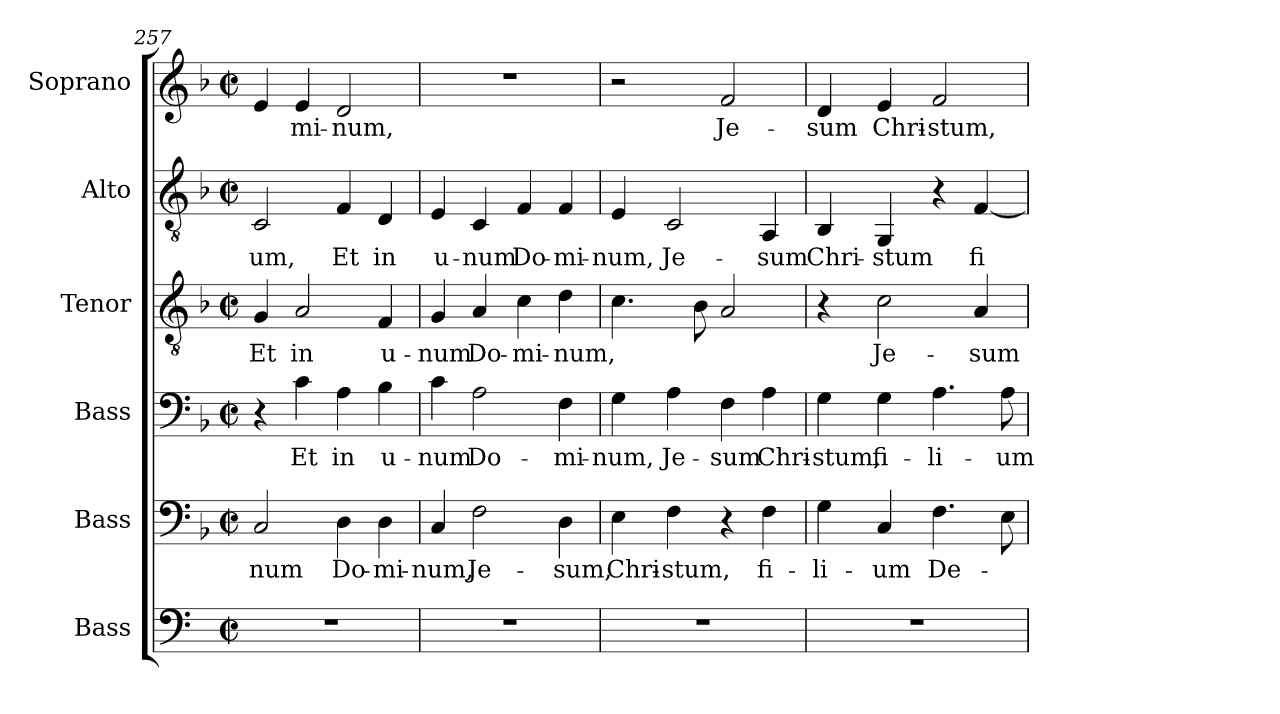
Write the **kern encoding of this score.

**kern	**kern	**text	**kern	**text	**kern	**text	**kern	**text	**kern	**text
*part6	*part5	*part5	*part4	*part4	*part3	*part3	*part2	*part2	*part1	*part1
*staff6	*staff5	*staff5	*staff4	*staff4	*staff3	*staff3	*staff2	*staff2	*staff1	*staff1
*I"Bass	*I"Bass	*	*I"Bass	*	*I"Tenor	*	*I"Alto	*	*I"Soprano	*
*I'B.	*I'B.	*	*I'B.	*	*I'T.	*	*I'A.	*	*I'S.	*
*clefF4	*clefF4	*	*clefF4	*	*clefGv2	*	*clefGv2	*	*clefG2	*
*	*	*	*	*	*ITrd7c12	*	*	*	*	*
*k[]	*k[b-]	*	*k[b-]	*	*k[b-]	*	*k[b-]	*	*k[b-]	*
*C:	*F:	*	*F:	*	*F:	*	*F:	*	*F:	*
*M2/2	*M2/2	*	*M2/2	*	*M2/2	*	*M2/2	*	*M2/2	*
*met(c|)	*met(c|)	*	*met(c|)	*	*met(c|)	*	*met(c|)	*	*met(c|)	*
=257	=257	=257	=257	=257	=257	=257	=257	=257	=257	=257
!	!	!LO:LY:b:color=#000000	!	!	!	!	!	!	!	!
!	!	!	!	!	!	!LO:LY:b:color=#000000	!	!	!	!
!	!	!	!	!	!	!	!	!LO:LY:b:color=#000000	!	!
1r	2Ci/	-num	4r	.	4GGi/	Et	2Ci/	-um,	4ei/	.
!	!	!	!	!LO:LY:b:color=#000000	!	!	!	!	!	!
!	!	!	!	!	!	!LO:LY:b:color=#000000	!	!	!	!
!	!	!	!	!	!	!	!	!	!	!LO:LY:b:color=#000000
.	.	.	4ci\	Et	2AAi/	in	.	.	4ei/	-mi-
!	!	!LO:LY:b:color=#000000	!	!	!	!	!	!	!	!
!	!	!	!	!LO:LY:b:color=#000000	!	!	!	!	!	!
!	!	!	!	!	!	!	!	!LO:LY:b:color=#000000	!	!
!	!	!	!	!	!	!	!	!	!	!LO:LY:b:color=#000000
.	4Di\	Do-	4Ai\	in	.	.	4Fi/	Et	2di/	-num,
!	!	!LO:LY:b:color=#000000	!	!	!	!	!	!	!	!
!	!	!	!	!LO:LY:b:color=#000000	!	!	!	!	!	!
!	!	!	!	!	!	!LO:LY:b:color=#000000	!	!	!	!
!	!	!	!	!	!	!	!	!LO:LY:b:color=#000000	!	!
.	4Di\	-mi-	4B-i\	u-	4FFi/	u-	4Di/	in	.	.
=258	=258	=258	=258	=258	=258	=258	=258	=258	=258	=258
!	!	!LO:LY:b:color=#000000	!	!	!	!	!	!	!	!
!	!	!	!	!LO:LY:b:color=#000000	!	!	!	!	!	!
!	!	!	!	!	!	!LO:LY:b:color=#000000	!	!	!	!
!	!	!	!	!	!	!	!	!LO:LY:b:color=#000000	!	!
1r	4Ci/	-num,	4ci\	-num	4GGi/	-num	4Ei/	u-	1r	.
!	!	!LO:LY:b:color=#000000	!	!	!	!	!	!	!	!
!	!	!	!	!LO:LY:b:color=#000000	!	!	!	!	!	!
!	!	!	!	!	!	!LO:LY:b:color=#000000	!	!	!	!
!	!	!	!	!	!	!	!	!LO:LY:b:color=#000000	!	!
.	2Fi\	Je-	2Ai\	Do-	4AAi/	Do-	4Ci/	-num	.	.
!	!	!	!	!	!	!LO:LY:b:color=#000000	!	!	!	!
!	!	!	!	!	!	!	!	!LO:LY:b:color=#000000	!	!
.	.	.	.	.	4Ci\	-mi-	4Fi/	Do-	.	.
!	!	!LO:LY:b:color=#000000	!	!	!	!	!	!	!	!
!	!	!	!	!LO:LY:b:color=#000000	!	!	!	!	!	!
!	!	!	!	!	!	!LO:LY:b:color=#000000	!	!	!	!
!	!	!	!	!	!	!	!	!LO:LY:b:color=#000000	!	!
.	4Di\	-sum,	4Fi\	-mi-	4Di\	-num,	4Fi/	-mi-	.	.
=259	=259	=259	=259	=259	=259	=259	=259	=259	=259	=259
!	!	!LO:LY:b:color=#000000	!	!	!	!	!	!	!	!
!	!	!	!	!LO:LY:b:color=#000000	!	!	!	!	!	!
!	!	!	!	!	!	!	!	!LO:LY:b:color=#000000	!	!
1r	4Ei\	Chri-	4Gi\	-num,	4.Ci\	.	4Ei/	-num,	2r	.
!	!	!LO:LY:b:color=#000000	!	!	!	!	!	!	!	!
!	!	!	!	!LO:LY:b:color=#000000	!	!	!	!	!	!
!	!	!	!	!	!	!	!	!LO:LY:b:color=#000000	!	!
.	4Fi\	-stum,	4Ai\	Je-	.	.	2Ci/	Je-	.	.
.	.	.	.	.	8BB-i\	.	.	.	.	.
!	!	!	!	!LO:LY:b:color=#000000	!	!	!	!	!	!
!	!	!	!	!	!	!	!	!	!	!LO:LY:b:color=#000000
.	4r	.	4Fi\	-sum	2AAi/	.	.	.	2fi/	Je-
!	!	!LO:LY:b:color=#000000	!	!	!	!	!	!	!	!
!	!	!	!	!LO:LY:b:color=#000000	!	!	!	!	!	!
!	!	!	!	!	!	!	!	!LO:LY:b:color=#000000	!	!
.	4Fi\	fi-	4Ai\	Chri-	.	.	4AAi/	-sum	.	.
=260	=260	=260	=260	=260	=260	=260	=260	=260	=260	=260
!	!	!LO:LY:b:color=#000000	!	!	!	!	!	!	!	!
!	!	!	!	!LO:LY:b:color=#000000	!	!	!	!	!	!
!	!	!	!	!	!	!	!	!LO:LY:b:color=#000000	!	!
!	!	!	!	!	!	!	!	!	!	!LO:LY:b:color=#000000
1r	4Gi\	-li-	4Gi\	-stum,	4r	.	4BB-i/	Chri-	4di/	-sum
!	!	!LO:LY:b:color=#000000	!	!	!	!	!	!	!	!
!	!	!	!	!LO:LY:b:color=#000000	!	!	!	!	!	!
!	!	!	!	!	!	!LO:LY:b:color=#000000	!	!	!	!
!	!	!	!	!	!	!	!	!LO:LY:b:color=#000000	!	!
!	!	!	!	!	!	!	!	!	!	!LO:LY:b:color=#000000
.	4Ci/	-um	4Gi\	fi-	2Ci\	Je-	4GGi/	-stum	4ei/	Chri-
!	!	!LO:LY:b:color=#000000	!	!	!	!	!	!	!	!
!	!	!	!	!LO:LY:b:color=#000000	!	!	!	!	!	!
!	!	!	!	!	!	!	!	!	!	!LO:LY:b:color=#000000
.	4.Fi\	De-	4.Ai\	-li-	.	.	4r	.	2fi/	-stum,
!	!	!	!	!	!	!LO:LY:b:color=#000000	!	!	!	!
!	!	!	!	!	!	!	!	!LO:LY:b:color=#000000	!	!
.	.	.	.	.	4AAi/	-sum	[4Fi/	fi-	.	.
!	!	!	!	!LO:LY:b:color=#000000	!	!	!	!	!	!
.	8Ei\	.	8Ai\	-um	.	.	.	.	.	.
=	=	=	=	=	=	=	=	=	=	=
*-	*-	*-	*-	*-	*-	*-	*-	*-	*-	*-
